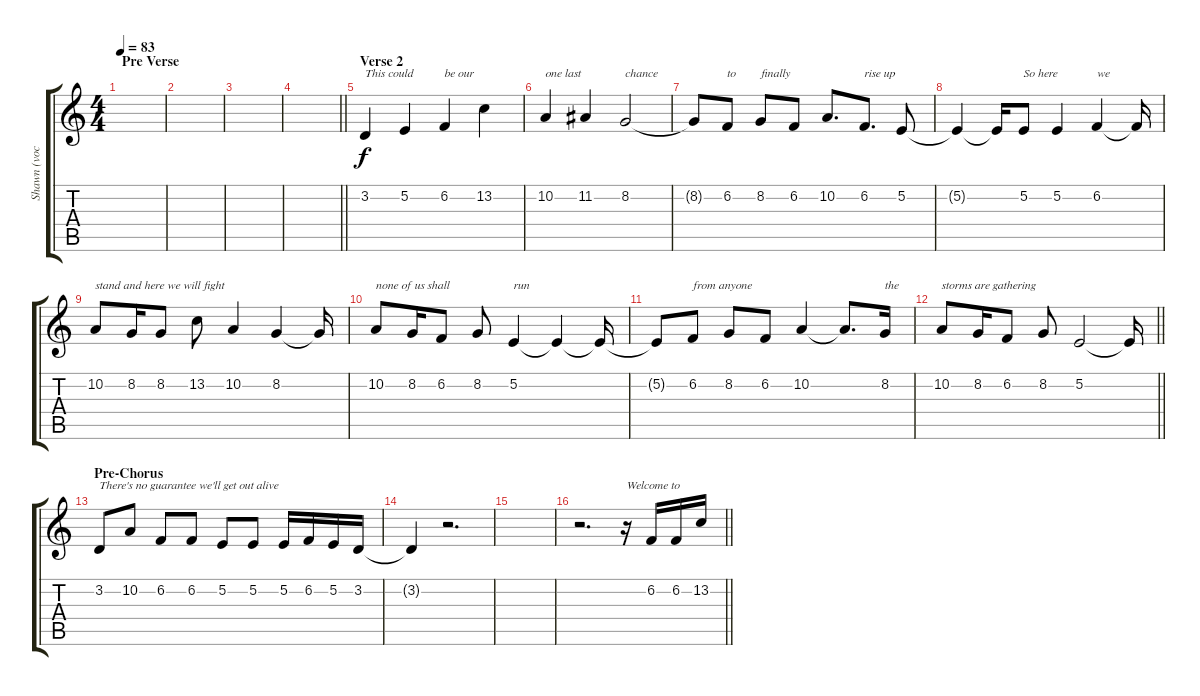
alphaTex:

\track ("Shawn (vocals)" "Shawn (voc") {instrument clarinet}
\staff {score tabs}
\tuning (E4 B3 G3 D3 A2 E2) {hide}
\ts (4 4)
\section ("" "Pre Verse")
\tempo 83
\clef g2
\ks c
|
|
|
\barLineRight lightlight
|
\section ("" "Verse 2")
3.2.4{txt "This could "} 5.2.4 6.2.4{txt "be our"} 13.2.4 |
10.2.4{txt "one last"} 11.2.4 8.2.2{txt "chance"} |
8.2{t}.8 6.2.8{txt "to "} 8.2.8{txt "finally"} 6.2.8 10.2.8{d} 6.2.8{d txt "rise up"} 5.2.8 |
5.2{t}.4 5.2{t}.16 5.2.8{txt "So here "} 5.2.4 6.2.4{txt "we"} 6.2{t}.16 |
10.2.8{txt "stand and here we will fight"} 8.2.16 8.2.8 13.2.8 10.2.4 8.2.4 8.2{t}.16 |
10.2.8{txt "none of us shall"} 8.2.16 6.2.8 8.2.8 5.2.4{txt "run"} 5.2{t}.4 5.2{t}.16 |
5.2{t}.8 6.2.8{txt "from anyone"} 8.2.8 6.2.8 10.2.4 10.2{t}.8{d} 8.2.16{txt "the"} |
\barLineRight lightlight
10.2.8{txt "storms are gathering"} 8.2.16 6.2.8 8.2.8 5.2.2 5.2{t}.16 |
\section ("" "Pre-Chorus")
3.2.8{txt "There's no guarantee we'll get out alive"} 10.2.8 6.2.8 6.2.8 5.2.8 5.2.8 5.2.16 6.2.16 5.2.16 3.2.16 |
3.2{t}.4 r.2{d} |
|
\barLineRight lightlight
r.2{d} r.16{txt "Welcome to"} 6.2.16 6.2.16 13.2.16
